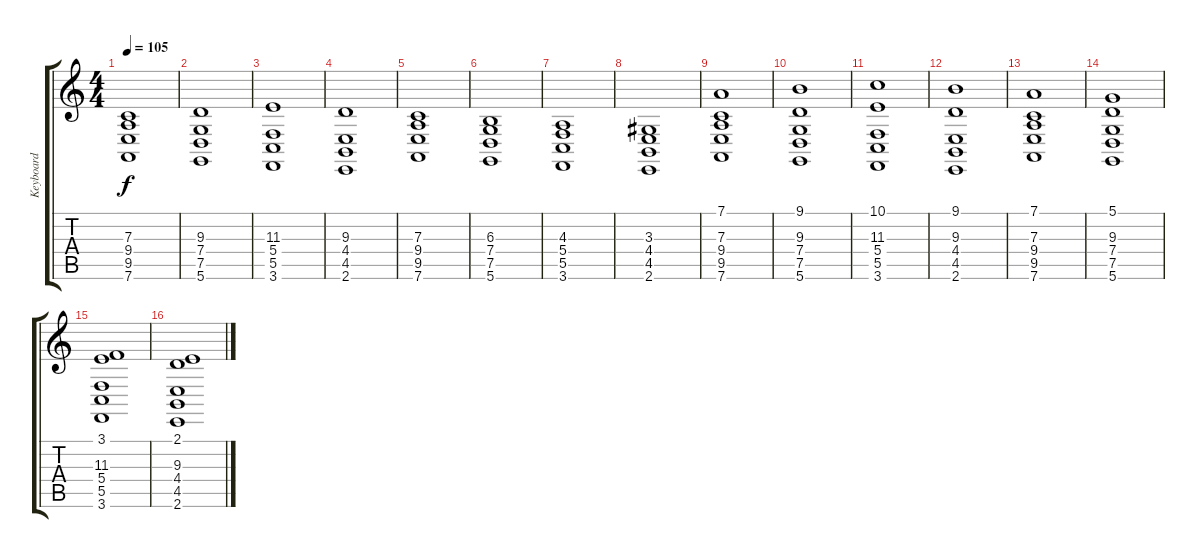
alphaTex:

\track ("Keyboard" "Keyboard") {instrument stringensemble2}
\staff {score tabs}
\tuning (D4 A3 F3 C3 G2 D2) {hide}
\ts (4 4)
\tempo 105
\clef g2
\ks c
(7.3 9.4 9.5 7.6).1{dy f instrument stringensemble2} |
(9.3 7.4 7.5 5.6).1 |
(11.3 5.4 5.5 3.6).1 |
(9.3 4.4 4.5 2.6).1 |
(7.3 9.4 9.5 7.6).1 |
(6.3 7.4 7.5 5.6).1 |
(4.3 5.4 5.5 3.6).1 |
(3.3 4.4 4.5 2.6).1 |
(7.1 7.3 9.4 9.5 7.6).1 |
(9.1 9.3 7.4 7.5 5.6).1 |
(10.1 11.3 5.4 5.5 3.6).1 |
(9.1 9.3 4.4 4.5 2.6).1 |
(7.1 7.3 9.4 9.5 7.6).1 |
(5.1 9.3 7.4 7.5 5.6).1 |
(3.1 11.3 5.4 5.5 3.6).1 |
(2.1 9.3 4.4 4.5 2.6).1
